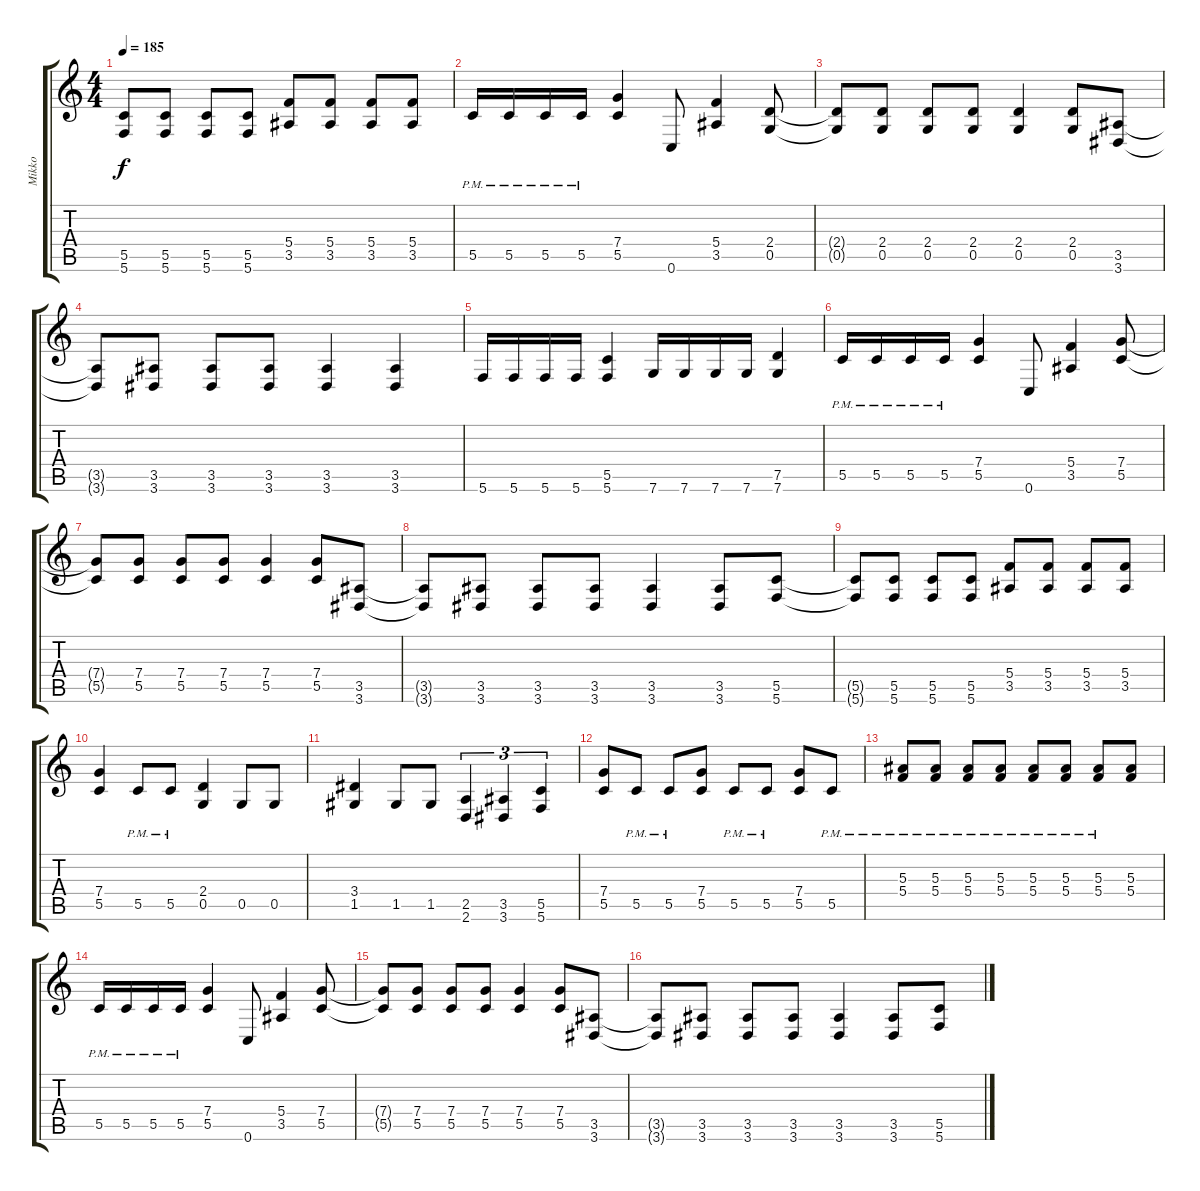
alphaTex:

\track ("Mikko" "Mikko") {instrument distortionguitar}
\staff {score tabs}
\tuning (D4 A3 F3 C3 G2 C2) {hide}
\ts (4 4)
\tempo 185
\clef g2
\ks c
(5.5{t} 5.6{t}).8{dy f} (5.5 5.6).8 (5.5 5.6).8 (5.5 5.6).8 (5.4 3.5).8 (5.4 3.5).8 (5.4 3.5).8 (5.4 3.5).8 |
5.5{pm}.16 5.5{pm}.16 5.5{pm}.16 5.5{pm}.16 (7.4 5.5).4 0.6.8 (5.4 3.5).4 (2.4 0.5).8 |
(2.4{t} 0.5{t}).8 (2.4 0.5).8 (2.4 0.5).8 (2.4 0.5).8 (2.4 0.5).4 (2.4 0.5).8 (3.5 3.6).8 |
(3.5{t} 3.6{t}).8 (3.5 3.6).8 (3.5 3.6).8 (3.5 3.6).8 (3.5 3.6).4 (3.5 3.6).4 |
5.6.16 5.6.16 5.6.16 5.6.16 (5.5 5.6).4 7.6.16 7.6.16 7.6.16 7.6.16 (7.5 7.6).4 |
5.5{pm}.16 5.5{pm}.16 5.5{pm}.16 5.5{pm}.16 (7.4 5.5).4 0.6.8 (5.4 3.5).4 (7.4 5.5).8 |
(7.4{t} 5.5{t}).8 (7.4 5.5).8 (7.4 5.5).8 (7.4 5.5).8 (7.4 5.5).4 (7.4 5.5).8 (3.5 3.6).8 |
(3.5{t} 3.6{t}).8 (3.5 3.6).8 (3.5 3.6).8 (3.5 3.6).8 (3.5 3.6).4 (3.5 3.6).8 (5.5 5.6).8 |
(5.5{t} 5.6{t}).8 (5.5 5.6).8 (5.5 5.6).8 (5.5 5.6).8 (5.4 3.5).8 (5.4 3.5).8 (5.4 3.5).8 (5.4 3.5).8 |
(7.4 5.5).4 5.5{pm}.8 5.5{pm}.8 (2.4 0.5).4 0.5.8 0.5.8 |
(3.4 1.5).4 1.5.8 1.5.8 (2.5 2.6).4{tu (3 2)} (3.5 3.6).4{tu (3 2)} (5.5 5.6).4{tu (3 2)} |
(7.4 5.5).8 5.5{pm}.8 5.5{pm}.8 (7.4 5.5).8 5.5{pm}.8 5.5{pm}.8 (7.4 5.5).8 5.5{pm}.8 |
(5.3{pm} 5.4{pm}).8{volume 8} (5.3{pm} 5.4{pm}).8{volume 14} (5.3{pm} 5.4{pm}).8 (5.3{pm} 5.4{pm}).8 (5.3{pm} 5.4{pm}).8 (5.3{pm} 5.4{pm}).8 (5.3{pm} 5.4{pm}).8 (5.3 5.4).8 |
5.5{pm}.16 5.5{pm}.16 5.5{pm}.16 5.5{pm}.16 (7.4 5.5).4 0.6.8 (5.4 3.5).4 (7.4 5.5).8 |
(7.4{t} 5.5{t}).8 (7.4 5.5).8 (7.4 5.5).8 (7.4 5.5).8 (7.4 5.5).4 (7.4 5.5).8 (3.5 3.6).8 |
(3.5{t} 3.6{t}).8 (3.5 3.6).8 (3.5 3.6).8 (3.5 3.6).8 (3.5 3.6).4 (3.5 3.6).8 (5.5 5.6).8
